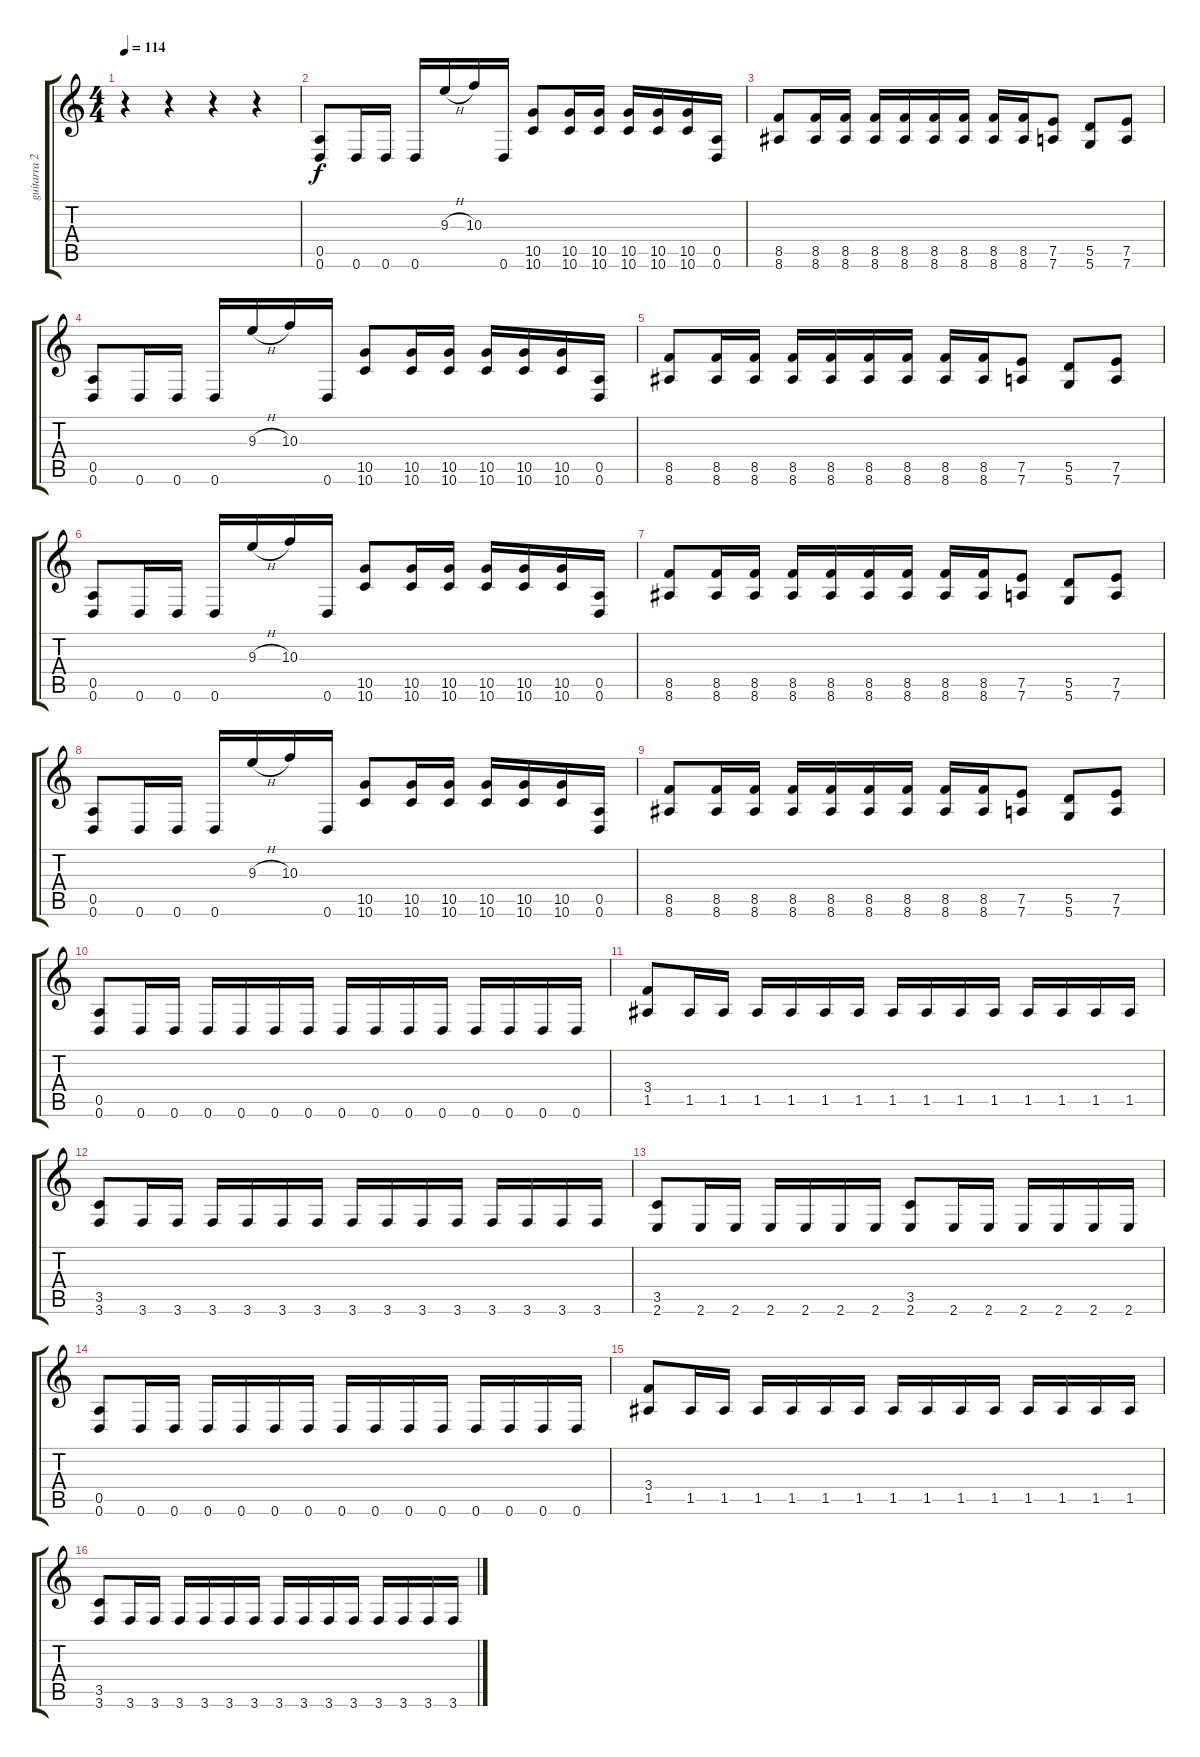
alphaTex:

\track ("guitarra 2" "guitarra 2") {instrument overdrivenguitar}
\staff {score tabs}
\tuning (E4 B3 G3 D3 A2 D2) {hide}
\ts (4 4)
\tempo 114
\clef g2
\ks c
r.4{dy f instrument overdrivenguitar} r.4 r.4 r.4 |
(0.5 0.6).8 0.6.16 0.6.16 0.6.16 9.3{h}.16 10.3.16 0.6.16 (10.5 10.6).8 (10.5 10.6).16 (10.5 10.6).16 (10.5 10.6).16 (10.5 10.6).16 (10.5 10.6).16 (0.5 0.6).16 |
(8.5 8.6).8 (8.5 8.6).16 (8.5 8.6).16 (8.5 8.6).16 (8.5 8.6).16 (8.5 8.6).16 (8.5 8.6).16 (8.5 8.6).16 (8.5 8.6).16 (7.5 7.6).8 (5.5 5.6).8 (7.5 7.6).8 |
(0.5 0.6).8 0.6.16 0.6.16 0.6.16 9.3{h}.16 10.3.16 0.6.16 (10.5 10.6).8 (10.5 10.6).16 (10.5 10.6).16 (10.5 10.6).16 (10.5 10.6).16 (10.5 10.6).16 (0.5 0.6).16 |
(8.5 8.6).8 (8.5 8.6).16 (8.5 8.6).16 (8.5 8.6).16 (8.5 8.6).16 (8.5 8.6).16 (8.5 8.6).16 (8.5 8.6).16 (8.5 8.6).16 (7.5 7.6).8 (5.5 5.6).8 (7.5 7.6).8 |
(0.5 0.6).8 0.6.16 0.6.16 0.6.16 9.3{h}.16 10.3.16 0.6.16 (10.5 10.6).8 (10.5 10.6).16 (10.5 10.6).16 (10.5 10.6).16 (10.5 10.6).16 (10.5 10.6).16 (0.5 0.6).16 |
(8.5 8.6).8 (8.5 8.6).16 (8.5 8.6).16 (8.5 8.6).16 (8.5 8.6).16 (8.5 8.6).16 (8.5 8.6).16 (8.5 8.6).16 (8.5 8.6).16 (7.5 7.6).8 (5.5 5.6).8 (7.5 7.6).8 |
(0.5 0.6).8 0.6.16 0.6.16 0.6.16 9.3{h}.16 10.3.16 0.6.16 (10.5 10.6).8 (10.5 10.6).16 (10.5 10.6).16 (10.5 10.6).16 (10.5 10.6).16 (10.5 10.6).16 (0.5 0.6).16 |
(8.5 8.6).8 (8.5 8.6).16 (8.5 8.6).16 (8.5 8.6).16 (8.5 8.6).16 (8.5 8.6).16 (8.5 8.6).16 (8.5 8.6).16 (8.5 8.6).16 (7.5 7.6).8 (5.5 5.6).8 (7.5 7.6).8 |
(0.5 0.6).8 0.6.16 0.6.16 0.6.16 0.6.16 0.6.16 0.6.16 0.6.16 0.6.16 0.6.16 0.6.16 0.6.16 0.6.16 0.6.16 0.6.16 |
(3.4 1.5).8 1.5.16 1.5.16 1.5.16 1.5.16 1.5.16 1.5.16 1.5.16 1.5.16 1.5.16 1.5.16 1.5.16 1.5.16 1.5.16 1.5.16 |
(3.5 3.6).8 3.6.16 3.6.16 3.6.16 3.6.16 3.6.16 3.6.16 3.6.16 3.6.16 3.6.16 3.6.16 3.6.16 3.6.16 3.6.16 3.6.16 |
(3.5 2.6).8 2.6.16 2.6.16 2.6.16 2.6.16 2.6.16 2.6.16 (3.5 2.6).8 2.6.16 2.6.16 2.6.16 2.6.16 2.6.16 2.6.16 |
(0.5 0.6).8 0.6.16 0.6.16 0.6.16 0.6.16 0.6.16 0.6.16 0.6.16 0.6.16 0.6.16 0.6.16 0.6.16 0.6.16 0.6.16 0.6.16 |
(3.4 1.5).8 1.5.16 1.5.16 1.5.16 1.5.16 1.5.16 1.5.16 1.5.16 1.5.16 1.5.16 1.5.16 1.5.16 1.5.16 1.5.16 1.5.16 |
(3.5 3.6).8 3.6.16 3.6.16 3.6.16 3.6.16 3.6.16 3.6.16 3.6.16 3.6.16 3.6.16 3.6.16 3.6.16 3.6.16 3.6.16 3.6.16
